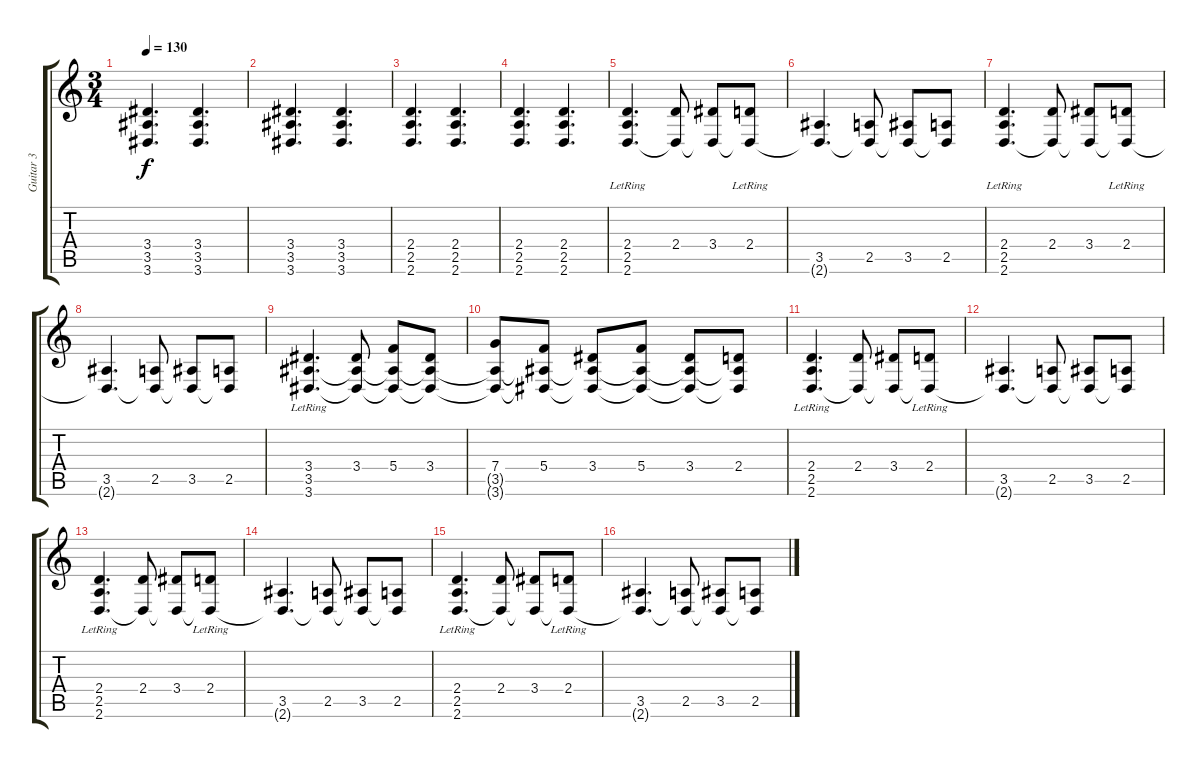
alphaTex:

\track ("Guitar 3" "Guitar 3") {instrument distortionguitar}
\staff {score tabs}
\tuning (D4 A3 F3 C3 G2 C2) {hide}
\ts (3 4)
\tempo 130
\clef g2
\ks c
(3.4 3.5 3.6).4{d dy f} (3.4 3.5 3.6).4{d} |
(3.4 3.5 3.6).4{d} (3.4 3.5 3.6).4{d} |
(2.4 2.5 2.6).4{d} (2.4 2.5 2.6).4{d} |
(2.4 2.5 2.6).4{d} (2.4 2.5 2.6).4{d} |
(2.4{lr} 2.5{lr} 2.6{lr}).4{d} (2.4 2.6{t}).8 (3.4 2.6{t}).8 (2.4{lr} 2.6{t}).8 |
(3.5 2.6{t}).4{d} (2.5 2.6{t}).8 (3.5 2.6{t}).8 (2.5 2.6{t}).8 |
(2.4{lr} 2.5{lr} 2.6{lr}).4{d} (2.4 2.6{t}).8 (3.4 2.6{t}).8 (2.4{lr} 2.6{t}).8 |
(3.5 2.6{t}).4{d} (2.5 2.6{t}).8 (3.5 2.6{t}).8 (2.5 2.6{t}).8 |
(3.4{lr} 3.5{lr} 3.6{lr}).4{d} (3.4 3.5{t} 3.6{t}).8 (5.4 3.5{t} 3.6{t}).8 (3.4 3.5{t} 3.6{t}).8 |
(7.4 3.5{t} 3.6{t}).8 (5.4 3.5{t} 3.6{t}).8 (3.4 3.5{t} 3.6{t}).8 (5.4 3.5{t} 3.6{t}).8 (3.4 3.5{t} 3.6{t}).8 (2.4 3.5{t} 3.6{t}).8 |
(2.4{lr} 2.5{lr} 2.6{lr}).4{d} (2.4 2.6{t}).8 (3.4 2.6{t}).8 (2.4{lr} 2.6{t}).8 |
(3.5 2.6{t}).4{d} (2.5 2.6{t}).8 (3.5 2.6{t}).8 (2.5 2.6{t}).8 |
(2.4{lr} 2.5{lr} 2.6{lr}).4{d} (2.4 2.6{t}).8 (3.4 2.6{t}).8 (2.4{lr} 2.6{t}).8 |
(3.5 2.6{t}).4{d} (2.5 2.6{t}).8 (3.5 2.6{t}).8 (2.5 2.6{t}).8 |
(2.4{lr} 2.5{lr} 2.6{lr}).4{d} (2.4 2.6{t}).8 (3.4 2.6{t}).8 (2.4{lr} 2.6{t}).8 |
(3.5 2.6{t}).4{d} (2.5 2.6{t}).8 (3.5 2.6{t}).8 (2.5 2.6{t}).8
